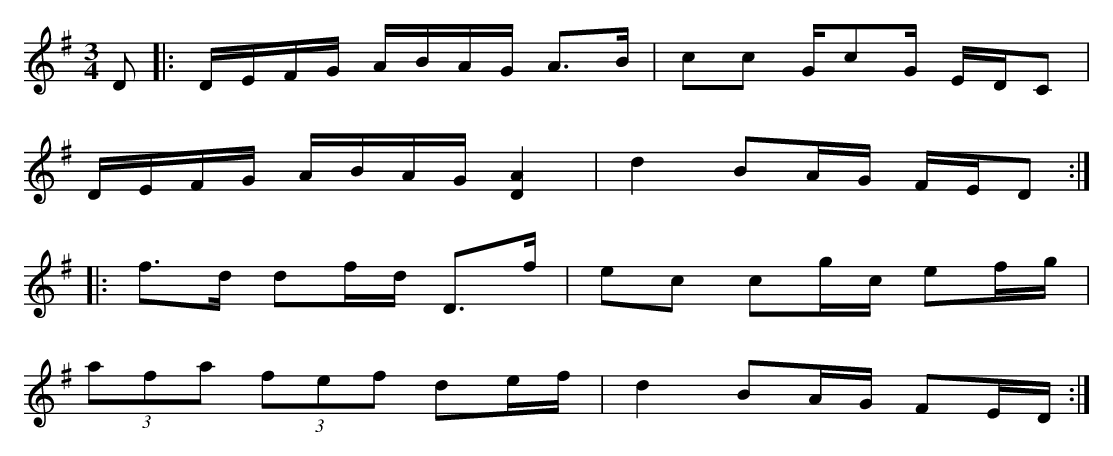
X:1
M:3/4
K:G
D|:D/E/F/G/ A/B/A/G/ A>B|cc G/cG/ E/D/C|
D/E/F/G/ A/B/A/G/ [A2D2]|d2 BA/G/ F/E/D:|
|:f>d df/d/ D>f|ec cg/c/ ef/g/|
(3afa (3fef de/f/|d2 BA/G/ FE/D/:|
